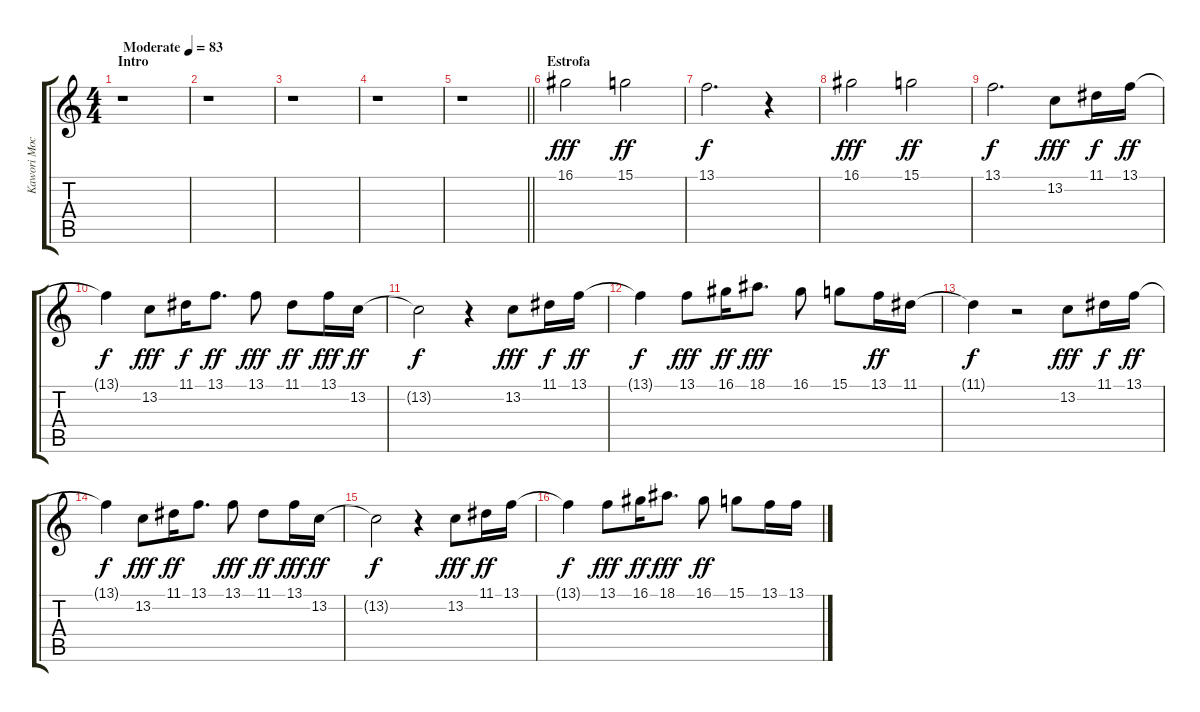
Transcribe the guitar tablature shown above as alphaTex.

\track ("Kawori Mochida" "Kawori Moc") {instrument piccolo}
\staff {score tabs}
\tuning (E4 B3 G3 D3 A2 E2) {hide}
\ts (4 4)
\section ("" "Intro")
\tempo (83 "Moderate")
\clef g2
\ks c
r.1{dy fff instrument piccolo} |
r.1 |
r.1 |
r.1 |
\barLineRight lightlight
r.1 |
\section ("" "Estrofa")
16.1.2 15.1.2{dy ff} |
13.1.2{d dy f} r.4 |
16.1.2{dy fff} 15.1.2{dy ff} |
13.1.2{d dy f} 13.2.8{dy fff} 11.1.16{dy f} 13.1.16{dy ff} |
13.1{t}.4{dy f} 13.2.8{dy fff} 11.1.16{dy f} 13.1.8{d dy ff} 13.1.8{dy fff} 11.1.8{dy ff} 13.1.16{dy fff} 13.2.16{dy ff} |
13.2{t}.2{dy f} r.4 13.2.8{dy fff} 11.1.16{dy f} 13.1.16{dy ff} |
13.1{t}.4{dy f} 13.1.8{dy fff} 16.1.16{dy ff} 18.1.8{d dy fff} 16.1.8 15.1.8 13.1.16{dy ff} 11.1.16 |
11.1{t}.4{dy f} r.2 13.2.8{dy fff} 11.1.16{dy f} 13.1.16{dy ff} |
13.1{t}.4{dy f} 13.2.8{dy fff} 11.1.16{dy ff} 13.1.8{d} 13.1.8{dy fff} 11.1.8{dy ff} 13.1.16{dy fff} 13.2.16{dy ff} |
13.2{t}.2{dy f} r.4 13.2.8{dy fff} 11.1.16{dy ff} 13.1.16 |
13.1{t}.4{dy f} 13.1.8{dy fff} 16.1.16{dy ff} 18.1.8{d dy fff} 16.1.8{dy ff} 15.1.8 13.1.16 13.1.16
